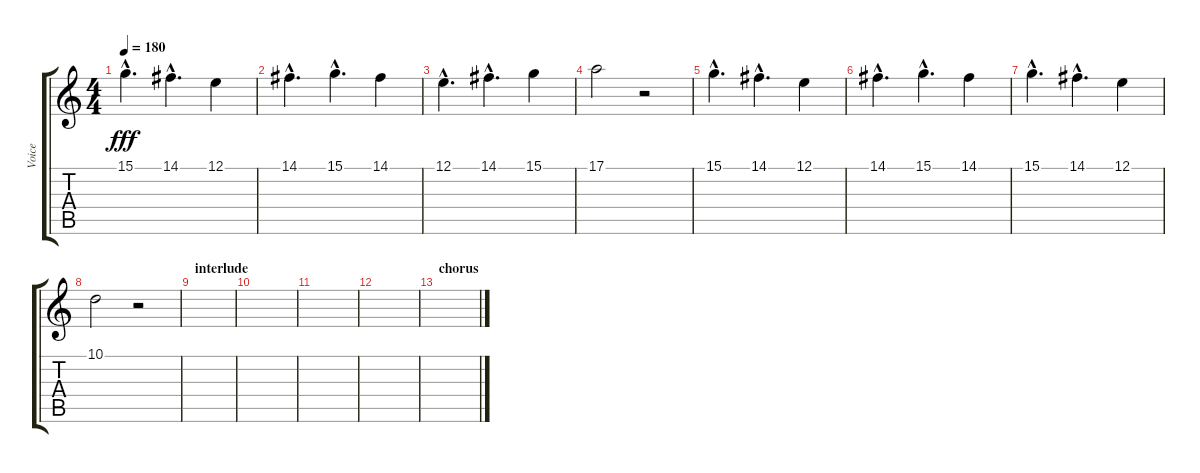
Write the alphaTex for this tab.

\track ("Voice" "Voice") {instrument choiraahs}
\staff {score tabs}
\tuning (E4 B3 G3 D3 A2 E2) {hide}
\ts (4 4)
\tempo 180
\clef g2
\ks c
15.1{hac}.4{d dy fff} 14.1{hac}.4{d} 12.1.4 |
14.1{hac}.4{d} 15.1{hac}.4{d} 14.1.4 |
12.1{hac}.4{d} 14.1{hac}.4{d} 15.1.4 |
17.1.2 r.2 |
15.1{hac}.4{d} 14.1{hac}.4{d} 12.1.4 |
14.1{hac}.4{d} 15.1{hac}.4{d} 14.1.4 |
15.1{hac}.4{d} 14.1{hac}.4{d} 12.1.4 |
10.1.2 r.2 |
\section ("" "interlude")
|
|
|
|
\section ("" "chorus")
